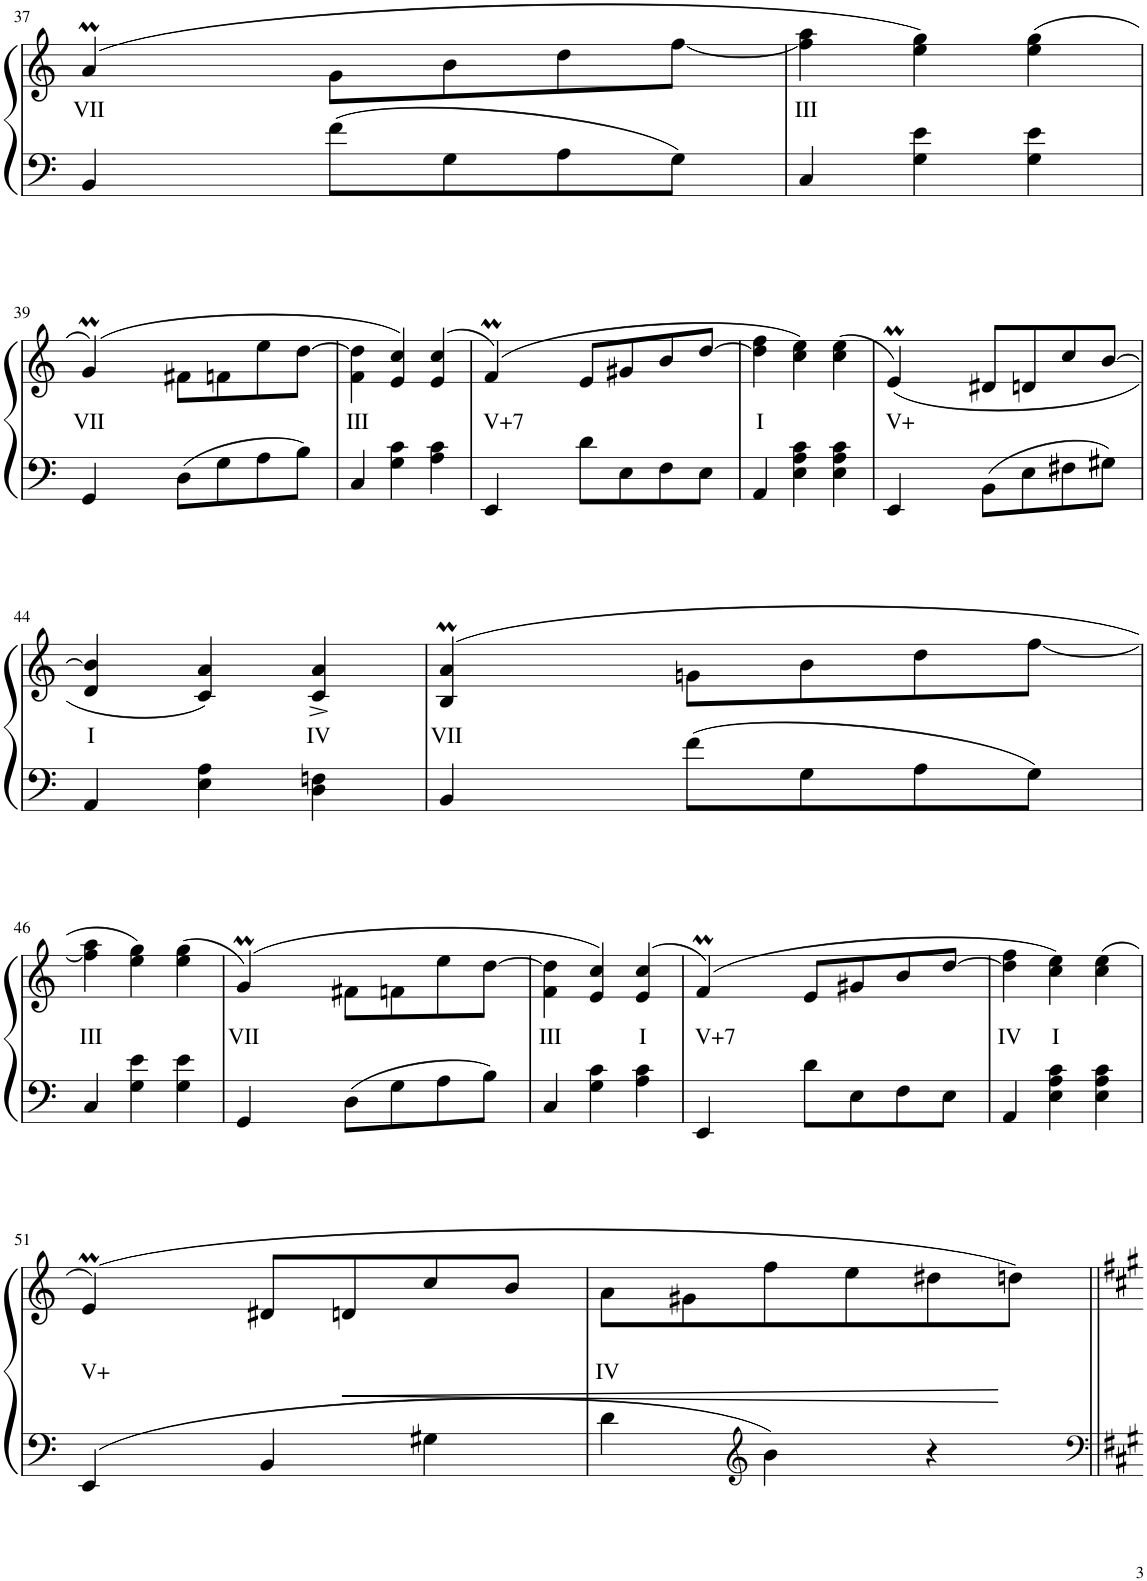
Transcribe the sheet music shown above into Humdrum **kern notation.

**kern	**kern	**text	**dynam
*part1	*part1	*part1	*part1
*staff2	*staff1	*staff1	*staff1/2
*I"Piano	*	*	*
*I'Pno	*	*	*
!!LO:PB:g=z
*clefF4	*clefG2	*	*
*k[]	*k[]	*	*
*M3/4	*M3/4	*	*
=37	=37	=37	=37
!	!	!LO:LY:b	!
*	*^	*	*
*	*	*Xtuplet	*	*
4BB/	(4aM/	24ryy	VII	.
.	.	24b!	.	.
.	.	6a!	.	.
8f\L	8g\L	2ryy	.	.
8G\	8b\	.	.	.
8A\	8dd\	.	.	.
8G\J	[<8ff\J	.	.	.
*	*v	*v	*	*
=38	=38	=38	=38
!	!	!LO:LY:b	!
4C/	4ff\] 4aa\	III	.
4G\ 4e\	4ee\ 4gg\)	.	.
4G\ 4e\	(4ee\ 4gg\	.	.
!!LO:LB:g=z
=39	=39	=39	=39
!	!	!LO:LY:b	!
*	*^	*	*
4GG/	(4gM/)	24ryy	VII	.
.	.	24a!	.	.
.	.	6g!	.	.
8D\L	8f#X\L	2ryy	.	.
8G\	8fn\	.	.	.
8A\	8ee\	.	.	.
8B\J	[>8dd\J	.	.	.
*	*v	*v	*	*
=40	=40	=40	=40
!	!	!LO:LY:b	!
4C/	4f\ 4dd\]	III	.
4G\ 4c\	4e/ 4cc/)	.	.
4A\ 4c\	(>4e/ 4cc/	.	.
=41	=41	=41	=41
!	!	!LO:LY:b	!
*	*^	*	*
4EE/	(4fM/)	24ryy	V+7	.
.	.	24g!	.	.
.	.	6f!	.	.
8d\L	8e/L	2ryy	.	.
8E\	8g#X/	.	.	.
8F\	8b/	.	.	.
8E\J	[>8dd/J	.	.	.
*	*v	*v	*	*
=42	=42	=42	=42
!	!	!LO:LY:b	!
4AA/	4dd\] 4ff\	I	.
4E\ 4A\ 4c\	4cc\ 4ee\)	.	.
4E\ 4A\ 4c\	(>4cc\ 4ee\	.	.
=43	=43	=43	=43
!	!	!LO:LY:b	!
*	*^	*	*
4EE/	(4em/)	24ryy	V+	.
.	.	24f!	.	.
.	.	6e!	.	.
8BB\L	8d#X/L	2ryy	.	.
8E\	8dn/	.	.	.
8F#X\	8cc/	.	.	.
8G#X\J	[>8b/J	.	.	.
*	*v	*v	*	*
!!LO:LB:g=z
=44	=44	=44	=44
!	!	!LO:LY:b	!
4AA/	4d/ 4b/]	I	.
4E\ 4A\	4c/ 4a/)	.	.
!	!	!LO:LY:b	!
4D\ 4Fn\	4c/^ 4a/^	IV	.
=45	=45	=45	=45
!	!	!LO:LY:b	!
*	*^	*	*
4BB/	(4B/M 4a/M	24ryy	VII	.
.	.	24b!	.	.
.	.	6a!	.	.
8f\L	8gn\L	2ryy	.	.
8G\	8b\	.	.	.
8A\	8dd\	.	.	.
8G\J	[<8ff\J	.	.	.
*	*v	*v	*	*
!!LO:LB:g=z
=46	=46	=46	=46
!	!	!LO:LY:b	!
4C/	4ff\] 4aa\	III	.
4G\ 4e\	4ee\ 4gg\)	.	.
4G\ 4e\	(4ee\ 4gg\	.	.
=47	=47	=47	=47
!	!	!LO:LY:b	!
*	*^	*	*
4GG/	(4gM/)	24ryy	VII	.
.	.	24a!	.	.
.	.	6g!	.	.
8D\L	8f#X\L	2ryy	.	.
8G\	8fn\	.	.	.
8A\	8ee\	.	.	.
8B\J	[>8dd\J	.	.	.
*	*v	*v	*	*
=48	=48	=48	=48
!	!	!LO:LY:b	!
4C/	4f\ 4dd\]	III	.
4G\ 4c\	4e/ 4cc/)	.	.
!	!	!LO:LY:b	!
4A\ 4c\	(>4e/ 4cc/	I	.
=49	=49	=49	=49
!	!	!LO:LY:b	!
*	*^	*	*
4EE/	(4fM/)	24ryy	V+7	.
.	.	24g!	.	.
.	.	6f!	.	.
8d\L	8e/L	2ryy	.	.
8E\	8g#X/	.	.	.
8F\	8b/	.	.	.
8E\J	[>8dd/J	.	.	.
*	*v	*v	*	*
=50	=50	=50	=50
!	!	!LO:LY:b	!
4AA/	4dd\] 4ff\	IV	.
!	!	!LO:LY:b	!
4E\ 4A\ 4c\	4cc\ 4ee\)	I	.
4E\ 4A\ 4c\	(4cc\ 4ee\	.	.
!!LO:LB:g=z
=51	=51	=51	=51
!	!	!LO:LY:b	!
*	*^	*	*
4EE/	(4em/)	24ryy	V+	.
.	.	24f!	.	.
.	.	6e!	.	.
4BB/	8d#X/L	2ryy	.	.
!	!	!	!	!LO:HP:b
.	8dn/	.	.	<
4G#X\	8cc/	.	.	.
.	8b/J	.	.	.
*	*v	*v	*	*
=52	=52	=52	=52
!	!	!LO:LY:b	!
4d\	8a\L	IV	.
.	8g#X\	.	.
*clefG2	*	*	*
4b\	8ff\	.	.
.	8ee\	.	.
4r	8dd#X\	.	.
.	8ddn\J)	.	[
=||	=||	=||	=||
*-	*-	*-	*-
